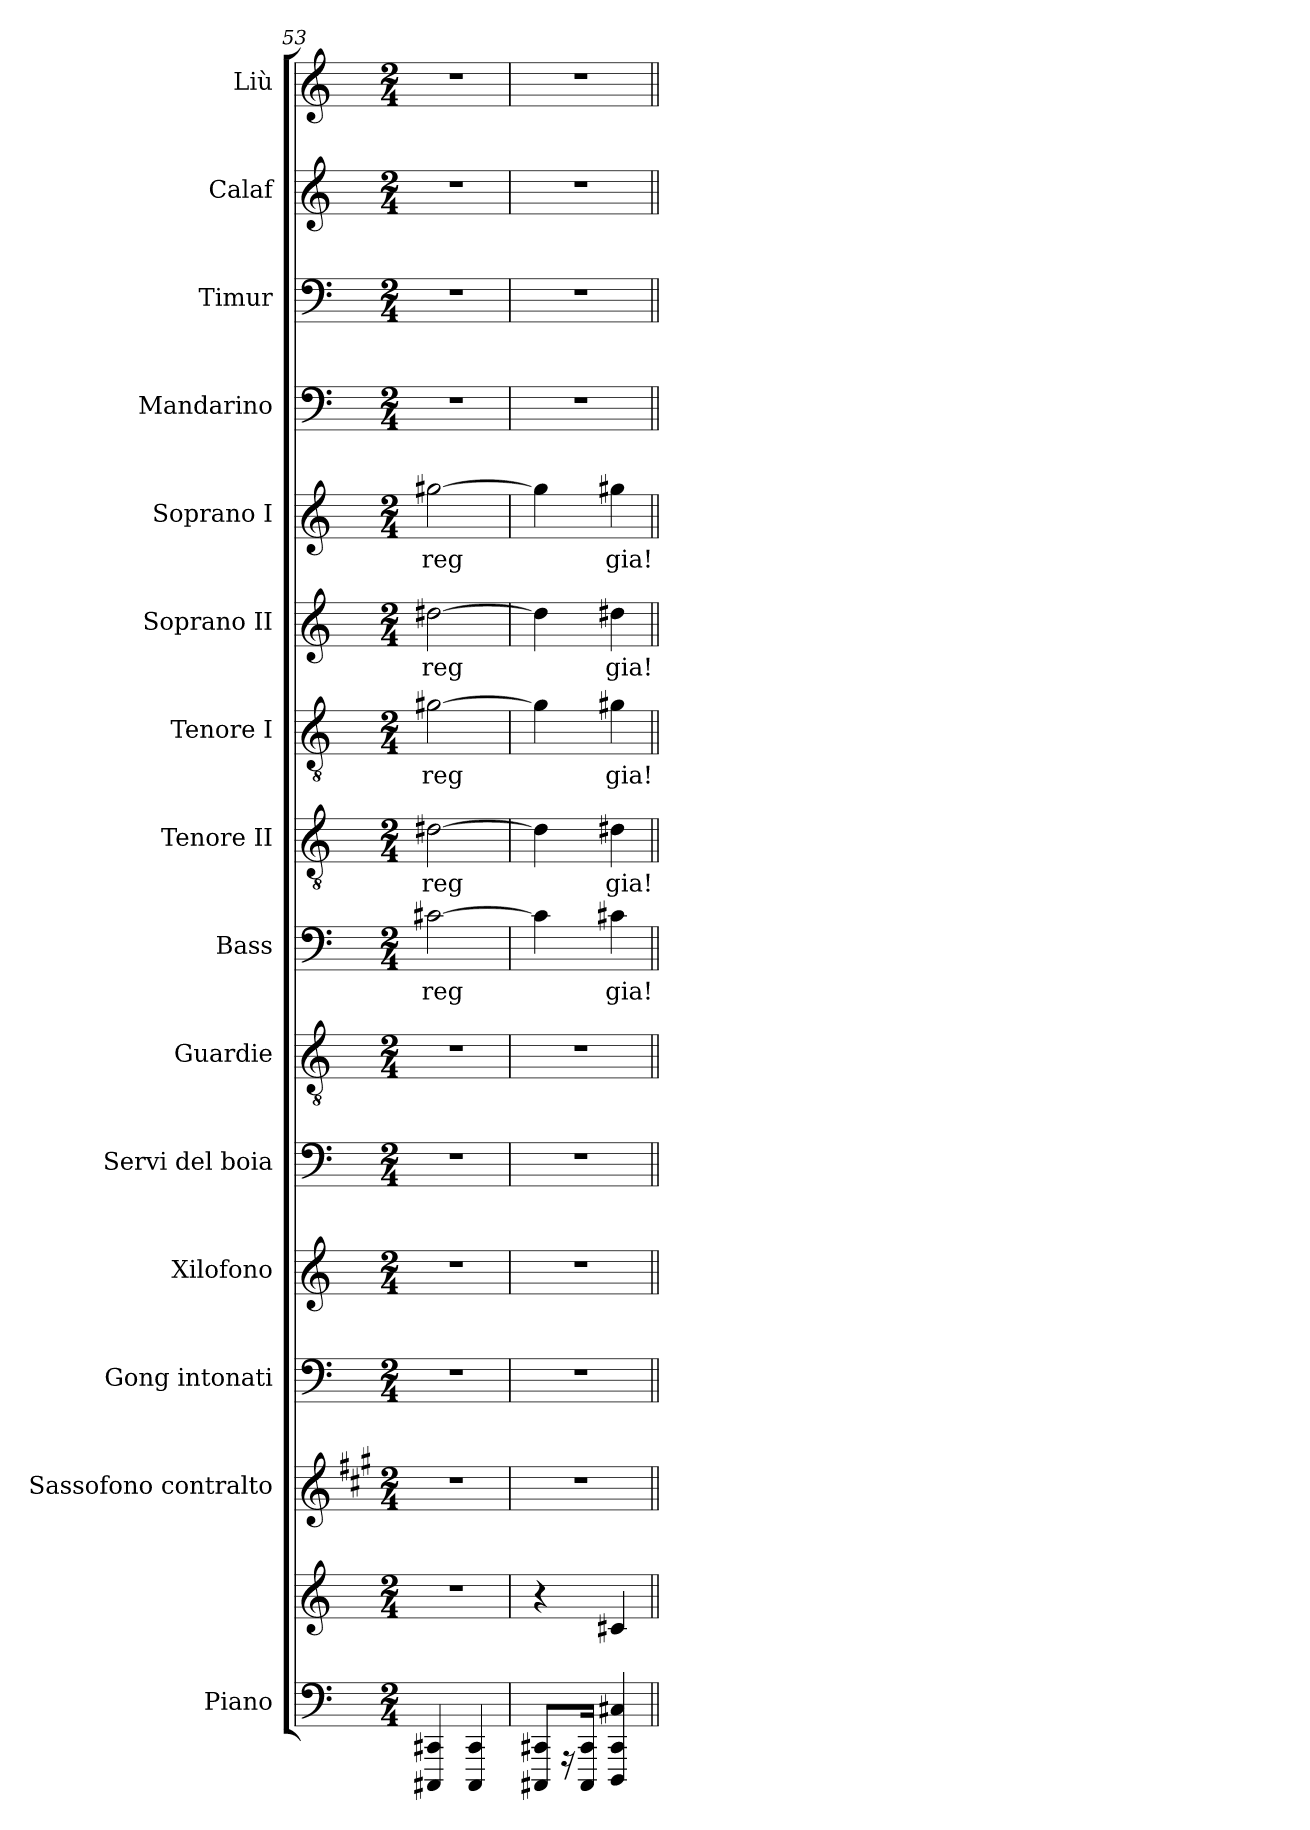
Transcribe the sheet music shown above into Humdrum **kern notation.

**kern	**kern	**kern	**kern	**kern	**kern	**kern	**kern	**text	**kern	**text	**kern	**text	**kern	**text	**kern	**text	**kern	**kern	**kern	**kern
*part15	*part15	*part14	*part13	*part12	*part11	*part10	*part9	*part9	*part8	*part8	*part7	*part7	*part6	*part6	*part5	*part5	*part4	*part3	*part2	*part1
*staff16	*staff15	*staff14	*staff13	*staff12	*staff11	*staff10	*staff9	*staff9	*staff8	*staff8	*staff7	*staff7	*staff6	*staff6	*staff5	*staff5	*staff4	*staff3	*staff2	*staff1
*I"Piano	*	*I"Sassofono contralto	*I"Gong intonati	*I"Xilofono	*I"Servi del boia	*I"Guardie	*I"Bass	*	*I"Tenore II	*	*I"Tenore I	*	*I"Soprano II	*	*I"Soprano I	*	*I"Mandarino	*I"Timur	*I"Calaf	*I"Liù
*I'Pno.	*	*	*I'Gong int.	*I'Xil.	*I'Ser.B.	*I'G.	*I'B.	*	*I'T. II	*	*I'T. I	*	*I'S. II	*	*I'S. I	*	*I'M.	*I'T.	*I'C.	*I'L.
*clefF4	*clefG2	*clefG2	*clefF4	*clefG2	*clefF4	*clefGv2	*clefF4	*	*clefGv2	*	*clefGv2	*	*clefG2	*	*clefG2	*	*clefF4	*clefF4	*clefG2	*clefG2
*	*	*ITrd5c9	*	*ITrd-7c-12	*	*	*	*	*	*	*	*	*	*	*	*	*	*	*	*
*k[]	*k[]	*k[]	*k[]	*k[]	*k[]	*k[]	*k[]	*	*k[]	*	*k[]	*	*k[]	*	*k[]	*	*k[]	*k[]	*k[]	*k[]
*M2/4	*M2/4	*M2/4	*M2/4	*M2/4	*M2/4	*M2/4	*M2/4	*	*M2/4	*	*M2/4	*	*M2/4	*	*M2/4	*	*M2/4	*M2/4	*M2/4	*M2/4
=53	=53	=53	=53	=53	=53	=53	=53	=53	=53	=53	=53	=53	=53	=53	=53	=53	=53	=53	=53	=53
!	!	!	!	!	!	!	!	!LO:LY:b	!	!LO:LY:b	!	!LO:LY:b	!	!LO:LY:b	!	!LO:LY:b	!	!	!	!
4CCC#X/ 4CC#X/	2r	2r	2r	2r	2r	2r	[2c#X\	reg	[2d#X\	reg	[2g#X\	reg	[2dd#X\	reg	[2gg#X\	reg	2r	2r	2r	2r
4CCC#/ 4CC#/	.	.	.	.	.	.	.	.	.	.	.	.	.	.	.	.	.	.	.	.
!!LO:PB:g=z
=54	=54	=54	=54	=54	=54	=54	=54	=54	=54	=54	=54	=54	=54	=54	=54	=54	=54	=54	=54	=54
8CCC#X/ 8CC#X/L	4r	2r	2r	2r	2r	2r	4c#\]	.	4d#\]	.	4g#\]	.	4dd#\]	.	4gg#\]	.	2r	2r	2r	2r
16r	.	.	.	.	.	.	.	.	.	.	.	.	.	.	.	.	.	.	.	.
16CCC#/ 16CC#/Jk	.	.	.	.	.	.	.	.	.	.	.	.	.	.	.	.	.	.	.	.
!	!	!	!	!	!	!	!	!LO:LY:b	!	!LO:LY:b	!	!LO:LY:b	!	!LO:LY:b	!	!LO:LY:b	!	!	!	!
4DDD/ 4CC#/ 4C#X/	4c#X/	.	.	.	.	.	4c#X\	gia!	4d#X\	gia!	4g#X\	gia!	4dd#X\	gia!	4gg#X\	gia!	.	.	.	.
=||	=||	=||	=||	=||	=||	=||	=||	=||	=||	=||	=||	=||	=||	=||	=||	=||	=||	=||	=||	=||
*-	*-	*-	*-	*-	*-	*-	*-	*-	*-	*-	*-	*-	*-	*-	*-	*-	*-	*-	*-	*-
